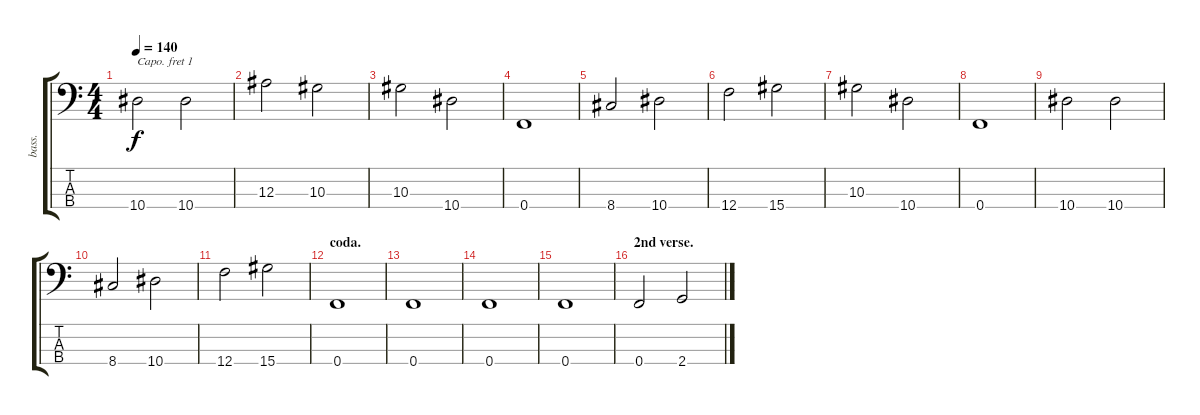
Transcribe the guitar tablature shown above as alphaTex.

\track ("bass." "bass.") {instrument electricbasspick}
\staff {score tabs}
\capo 1
\tuning (G2 D2 A1 E1) {hide}
\ts (4 4)
\tempo 140
\clef f4
\ks c
10.4.2{dy f} 10.4.2 |
12.3.2 10.3.2 |
10.3.2 10.4.2 |
0.4.1 |
8.4.2 10.4.2 |
12.4.2 15.4.2 |
10.3.2 10.4.2 |
0.4.1 |
10.4.2 10.4.2 |
8.4.2 10.4.2 |
12.4.2 15.4.2 |
\section ("" "coda.")
0.4.1 |
0.4.1 |
0.4.1 |
0.4.1 |
\section ("" "2nd verse.")
0.4.2 2.4.2
